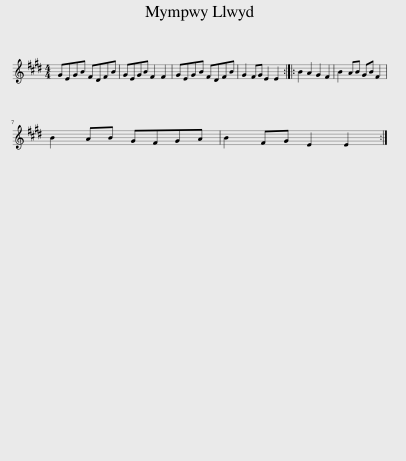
X:1
L:1/8
M:4/4
I:linebreak $
K:E
V:1 treble
V:1
 GEGB FDFB | GEGB F2 F2 | GEGB FDFB | G2 FG E2 E2 :: B2 A2 G2 F2 | %5
 B2 AB GB F2 |$ B2 AB GFGA | B2 FG E2 E2 :| %8
